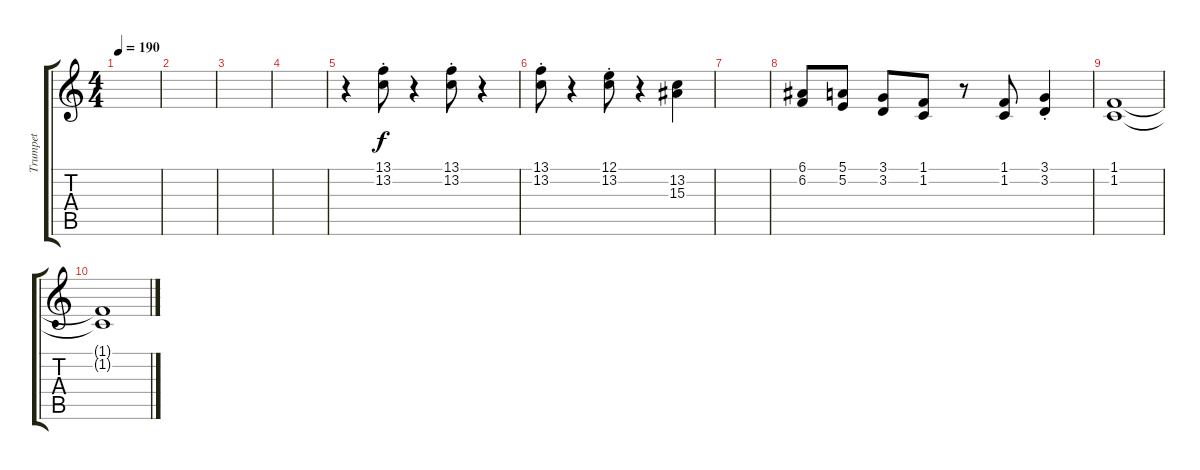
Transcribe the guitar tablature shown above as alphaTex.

\track ("Trumpet" "Trumpet") {instrument brasssection}
\staff {score tabs}
\tuning (E4 B3 G3 D3 A2 E2) {hide}
\ts (4 4)
\tempo 190
\clef g2
\ks c
|
|
|
|
r.4 (13.1{st} 13.2{st}).8 r.4 (13.1{st} 13.2{st}).8 r.4 |
(13.1{st} 13.2{st}).8 r.4 (12.1{st} 13.2{st}).8 r.4 (13.2 15.3).4 |
|
(6.1 6.2).8 (5.1 5.2).8 (3.1 3.2).8 (1.1 1.2).8 r.8 (1.1 1.2).8 (3.1{st} 3.2{st}).4 |
(1.1 1.2).1 |
(1.1{t} 1.2{t}).1
